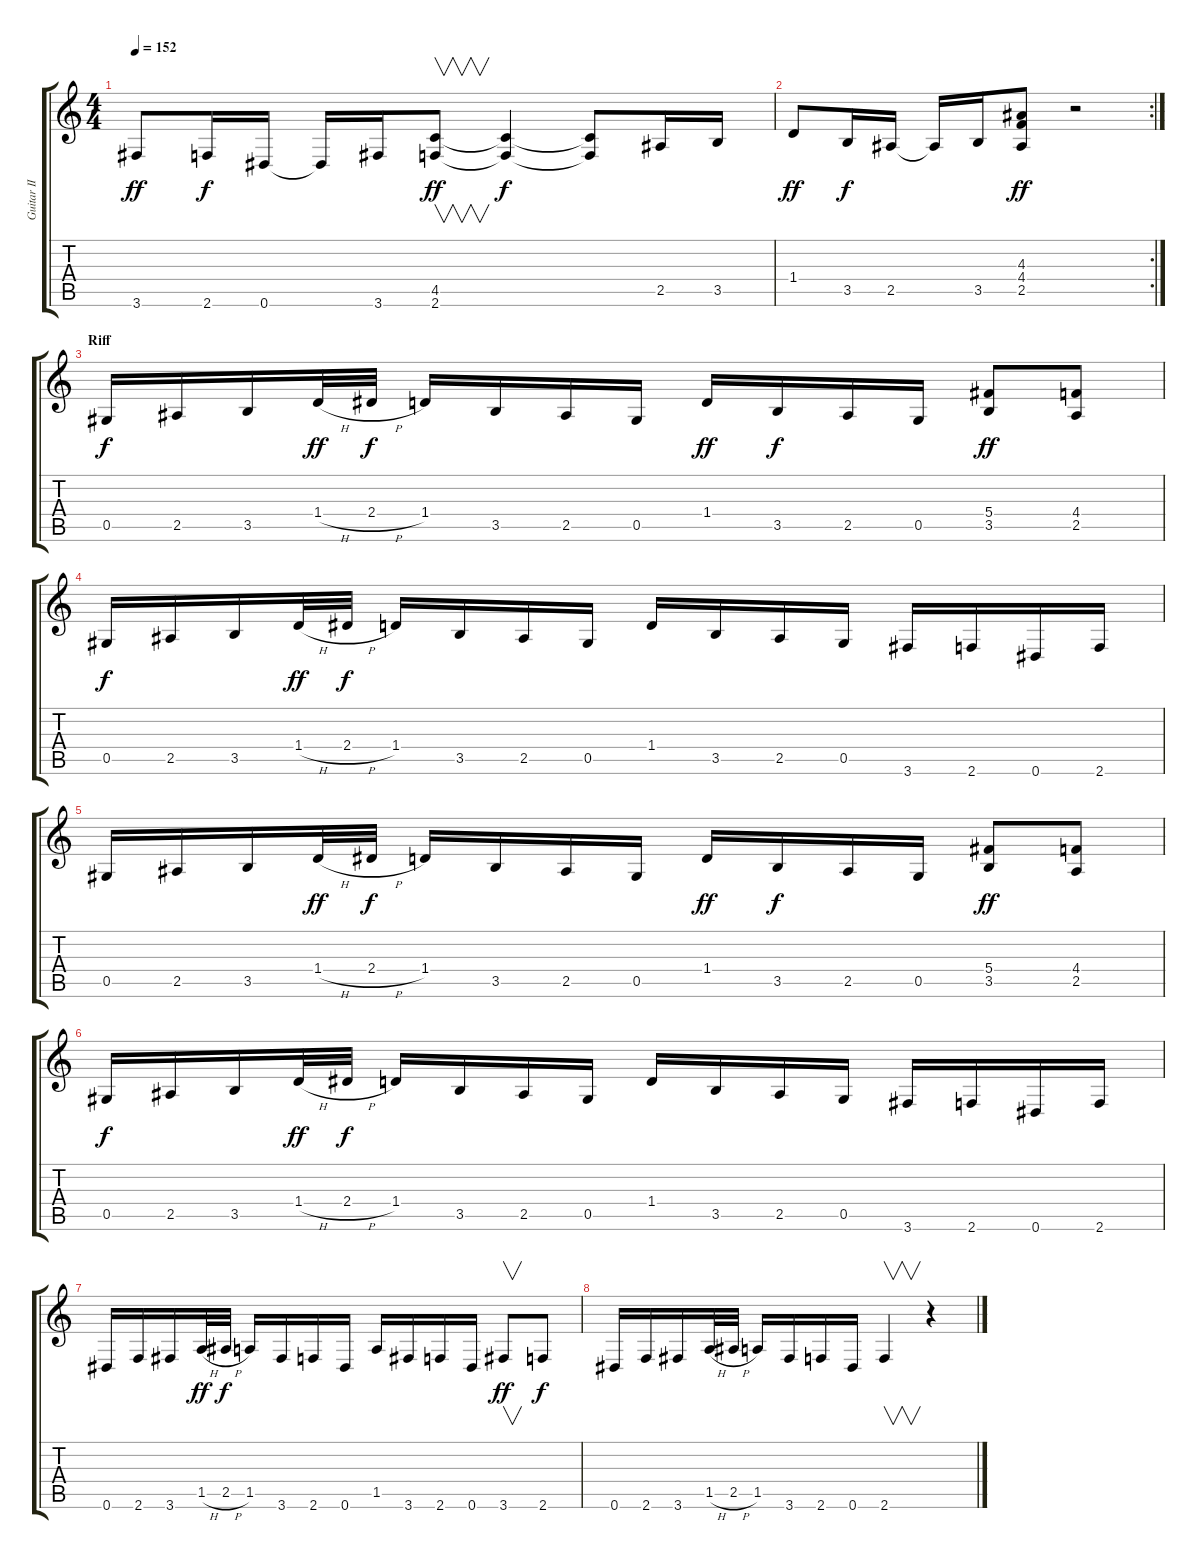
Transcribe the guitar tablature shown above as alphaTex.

\track ("Guitar II" "Guitar II") {instrument overdrivenguitar}
\staff {score tabs}
\tuning (Eb4 Bb3 Gb3 Db3 Ab2 Eb2) {hide}
\ts (4 4)
\tempo 152
\clef g2
\ks c
3.6.8{dy ff} 2.6.16{dy f} 0.6.16 0.6{t}.16 3.6.16 (4.5 2.6).8{v dy ff} (4.5{t} 2.6{t}).4{dy f} (4.5{t} 2.6{t}).8 2.5.16 3.5.16 |
\rc 2
1.4.8{dy ff} 3.5.16{dy f} 2.5.16 2.5{t}.16 3.5.16 (4.3 4.4 2.5).8{dy ff} r.2 |
\section ("" "Riff")
0.5.16{dy f} 2.5.16 3.5.16 1.4{h}.32{dy ff} 2.4{h}.32{dy f} 1.4.16 3.5.16 2.5.16 0.5.16 1.4.16{dy ff} 3.5.16{dy f} 2.5.16 0.5.16 (5.4 3.5).8{dy ff} (4.4 2.5).8 |
0.5.16{dy f} 2.5.16 3.5.16 1.4{h}.32{dy ff} 2.4{h}.32{dy f} 1.4.16 3.5.16 2.5.16 0.5.16 1.4.16 3.5.16 2.5.16 0.5.16 3.6.16 2.6.16 0.6.16 2.6.16 |
0.5.16 2.5.16 3.5.16 1.4{h}.32{dy ff} 2.4{h}.32{dy f} 1.4.16 3.5.16 2.5.16 0.5.16 1.4.16{dy ff} 3.5.16{dy f} 2.5.16 0.5.16 (5.4 3.5).8{dy ff} (4.4 2.5).8 |
0.5.16{dy f} 2.5.16 3.5.16 1.4{h}.32{dy ff} 2.4{h}.32{dy f} 1.4.16 3.5.16 2.5.16 0.5.16 1.4.16 3.5.16 2.5.16 0.5.16 3.6.16 2.6.16 0.6.16 2.6.16 |
0.6.16 2.6.16 3.6.16 1.5{h}.32{dy ff} 2.5{h}.32{dy f} 1.5.16 3.6.16 2.6.16 0.6.16 1.5.16 3.6.16 2.6.16 0.6.16 3.6.8{v dy ff} 2.6.8{dy f} |
0.6.16 2.6.16 3.6.16 1.5{h}.32 2.5{h}.32 1.5.16 3.6.16 2.6.16 0.6.16 2.6.4{v} r.4
